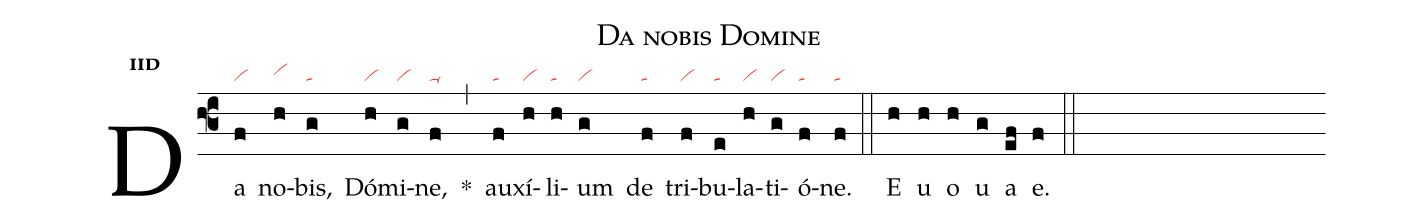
name:Da nobis Domine;
office-part:an;
mode:2d;
nabc-lines:1;
%%
initial-style: 1;
name:Da nobis Domine;
mode: 2;
office-part: Antiphona;
annotation: Ant.;
annotation: 2 d;
nabc-lines:1;
%%
(f3) Da(f|vi) no(h|vihh)bis,(g|ta) Dó(h|vi)mi(g|vi)ne,(f|ta-) <sp>*</sp>(,) au(f|ta)xí(h|vi)li(h|ta)um(g|vi) de(f|ta) tri(f|vi)bu(e|ta)la(h|vi)ti(g|vi)ó(f|ta)ne.(f|ta) (::)
<eu>E(h) u(h) o(h) u(g) a(ef) e.</eu>(f) (::)
